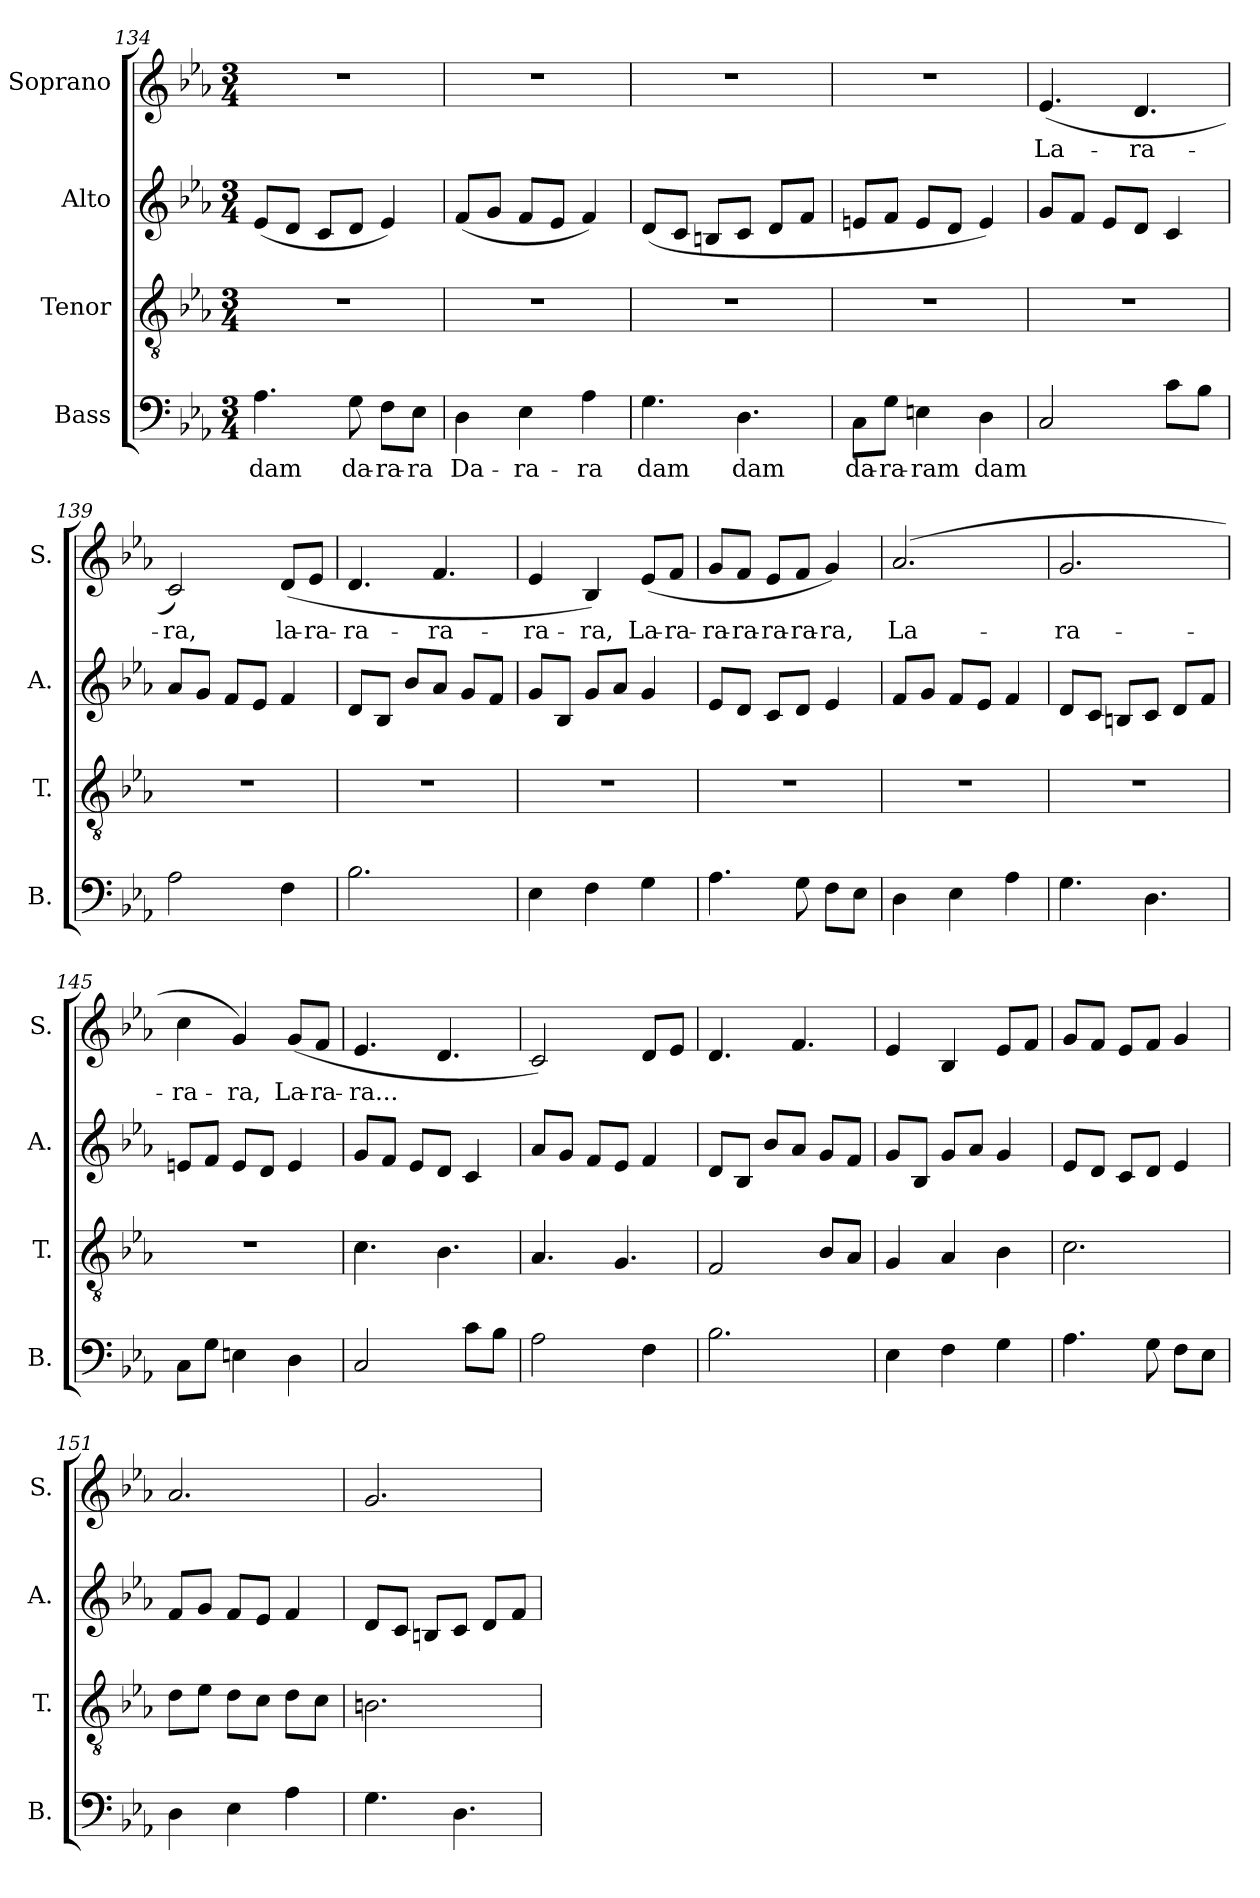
**kern	**text	**kern	**kern	**kern	**text
*part4	*part4	*part3	*part2	*part1	*part1
*staff4	*staff4	*staff3	*staff2	*staff1	*staff1
*I"Bass	*	*I"Tenor	*I"Alto	*I"Soprano	*
*I'B.	*	*I'T.	*I'A.	*I'S.	*
*clefF4	*	*clefGv2	*clefG2	*clefG2	*
*k[b-e-a-]	*	*k[b-e-a-]	*k[b-e-a-]	*k[b-e-a-]	*
*M3/4	*	*M3/4	*M3/4	*M3/4	*
=134	=134	=134	=134	=134	=134
!	!LO:LY:b	!	!	!	!
4.A-\	dam	2.r	(>8e-/L	2.r	.
.	.	.	8d/J	.	.
.	.	.	8c/L	.	.
!	!LO:LY:b	!	!	!	!
8G\	da-	.	8d/J	.	.
!	!LO:LY:b	!	!	!	!
8F\L	-ra-	.	4e-/)	.	.
!	!LO:LY:b	!	!	!	!
8E-\J	-ra	.	.	.	.
=135	=135	=135	=135	=135	=135
!	!LO:LY:b	!	!	!	!
4D\	Da-	2.r	(<8f/L	2.r	.
.	.	.	8g/J	.	.
!	!LO:LY:b	!	!	!	!
4E-\	-ra-	.	8f/L	.	.
.	.	.	8e-/J	.	.
!	!LO:LY:b	!	!	!	!
4A-\	-ra	.	4f/)	.	.
=136	=136	=136	=136	=136	=136
!	!LO:LY:b	!	!	!	!
4.G\	dam	2.r	(>8d/L	2.r	.
.	.	.	8c/J	.	.
.	.	.	8Bn/L	.	.
!	!LO:LY:b	!	!	!	!
4.D\	dam	.	8c/J	.	.
.	.	.	8d/L	.	.
.	.	.	8f/J	.	.
=137	=137	=137	=137	=137	=137
!	!LO:LY:b	!	!	!	!
8C\L	da-	2.r	8en/L	2.r	.
!	!LO:LY:b	!	!	!	!
8G\J	-ra-	.	8f/J	.	.
!	!LO:LY:b	!	!	!	!
4En\	-ram	.	8e/L	.	.
.	.	.	8d/J	.	.
!	!LO:LY:b	!	!	!	!
4D\	dam	.	4e/)	.	.
=138	=138	=138	=138	=138	=138
!	!	!	!	!	!LO:LY:b
2C/	.	2.r	8g/L	(>4.e-/	La-
.	.	.	8f/J	.	.
.	.	.	8e-/L	.	.
!	!	!	!	!	!LO:LY:b
.	.	.	8d/J	4.d/	-ra-
8c\L	.	.	4c/	.	.
8B-\J	.	.	.	.	.
=139	=139	=139	=139	=139	=139
!	!	!	!	!	!LO:LY:b
2A-\	.	2.r	8a-/L	2c/)	-ra,
.	.	.	8g/J	.	.
.	.	.	8f/L	.	.
.	.	.	8e-/J	.	.
!	!	!	!	!	!LO:LY:b
4F\	.	.	4f/	(>8d/L	la-
!	!	!	!	!	!LO:LY:b
.	.	.	.	8e-/J	-ra-
!!LO:LB:g=z
=140	=140	=140	=140	=140	=140
!	!	!	!	!	!LO:LY:b
2.B-\	.	2.r	8d/L	4.d/	-ra-
.	.	.	8B-/J	.	.
.	.	.	8b-/L	.	.
!	!	!	!	!	!LO:LY:b
.	.	.	8a-/J	4.f/	-ra-
.	.	.	8g/L	.	.
.	.	.	8f/J	.	.
!!LO:PB:g=z
=141	=141	=141	=141	=141	=141
!	!	!	!	!	!LO:LY:b
4E-\	.	2.r	8g/L	4e-/	-ra-
.	.	.	8B-/J	.	.
!	!	!	!	!	!LO:LY:b
4F\	.	.	8g/L	4B-/)	-ra,
.	.	.	8a-/J	.	.
!	!	!	!	!	!LO:LY:b
4G\	.	.	4g/	(>8e-/L	La-
!	!	!	!	!	!LO:LY:b
.	.	.	.	8f/J	-ra-
=142	=142	=142	=142	=142	=142
!	!	!	!	!	!LO:LY:b
4.A-\	.	2.r	8e-/L	8g/L	-ra-
!	!	!	!	!	!LO:LY:b
.	.	.	8d/J	8f/J	-ra-
!	!	!	!	!	!LO:LY:b
.	.	.	8c/L	8e-/L	-ra-
!	!	!	!	!	!LO:LY:b
8G\	.	.	8d/J	8f/J	-ra-
!	!	!	!	!	!LO:LY:b
8F\L	.	.	4e-/	4g/)	-ra,
8E-\J	.	.	.	.	.
=143	=143	=143	=143	=143	=143
!	!	!	!	!	!LO:LY:b
4D\	.	2.r	8f/L	(>2.a-/	La-
.	.	.	8g/J	.	.
4E-\	.	.	8f/L	.	.
.	.	.	8e-/J	.	.
4A-\	.	.	4f/	.	.
=144	=144	=144	=144	=144	=144
!	!	!	!	!	!LO:LY:b
4.G\	.	2.r	8d/L	2.g/	-ra-
.	.	.	8c/J	.	.
.	.	.	8Bn/L	.	.
4.D\	.	.	8c/J	.	.
.	.	.	8d/L	.	.
.	.	.	8f/J	.	.
=145	=145	=145	=145	=145	=145
!	!	!	!	!	!LO:LY:b
8C\L	.	2.r	8en/L	4cc\	-ra-
8G\J	.	.	8f/J	.	.
!	!	!	!	!	!LO:LY:b
4En\	.	.	8e/L	4g/)	-ra,
.	.	.	8d/J	.	.
!	!	!	!	!	!LO:LY:b
4D\	.	.	4e/	(>8g/L	La-
!	!	!	!	!	!LO:LY:b
.	.	.	.	8f/J	-ra-
!!LO:LB:g=z
=146	=146	=146	=146	=146	=146
!	!	!	!	!	!LO:LY:b
2C/	.	4.c\	8g/L	4.e-/	-ra...
.	.	.	8f/J	.	.
.	.	.	8e-/L	.	.
.	.	4.B-\	8d/J	4.d/	.
8c\L	.	.	4c/	.	.
8B-\J	.	.	.	.	.
=147	=147	=147	=147	=147	=147
2A-\	.	4.A-/	8a-/L	2c/)	.
.	.	.	8g/J	.	.
.	.	.	8f/L	.	.
.	.	4.G/	8e-/J	.	.
4F\	.	.	4f/	8d/L	.
.	.	.	.	8e-/J	.
=148	=148	=148	=148	=148	=148
2.B-\	.	2F/	8d/L	4.d/	.
.	.	.	8B-/J	.	.
.	.	.	8b-/L	.	.
.	.	.	8a-/J	4.f/	.
.	.	8B-/L	8g/L	.	.
.	.	8A-/J	8f/J	.	.
=149	=149	=149	=149	=149	=149
4E-\	.	4G/	8g/L	4e-/	.
.	.	.	8B-/J	.	.
4F\	.	4A-/	8g/L	4B-/	.
.	.	.	8a-/J	.	.
4G\	.	4B-\	4g/	8e-/L	.
.	.	.	.	8f/J	.
=150	=150	=150	=150	=150	=150
4.A-\	.	2.c\	8e-/L	8g/L	.
.	.	.	8d/J	8f/J	.
.	.	.	8c/L	8e-/L	.
8G\	.	.	8d/J	8f/J	.
8F\L	.	.	4e-/	4g/	.
8E-\J	.	.	.	.	.
!!LO:LB:g=z
=151	=151	=151	=151	=151	=151
4D\	.	8d\L	8f/L	2.a-/	.
.	.	8e-\J	8g/J	.	.
4E-\	.	8d\L	8f/L	.	.
.	.	8c\J	8e-/J	.	.
4A-\	.	8d\L	4f/	.	.
.	.	8c\J	.	.	.
=152	=152	=152	=152	=152	=152
4.G\	.	2.Bn\	8d/L	2.g/	.
.	.	.	8c/J	.	.
.	.	.	8Bn/L	.	.
4.D\	.	.	8c/J	.	.
.	.	.	8d/L	.	.
.	.	.	8f/J	.	.
=	=	=	=	=	=
*-	*-	*-	*-	*-	*-
